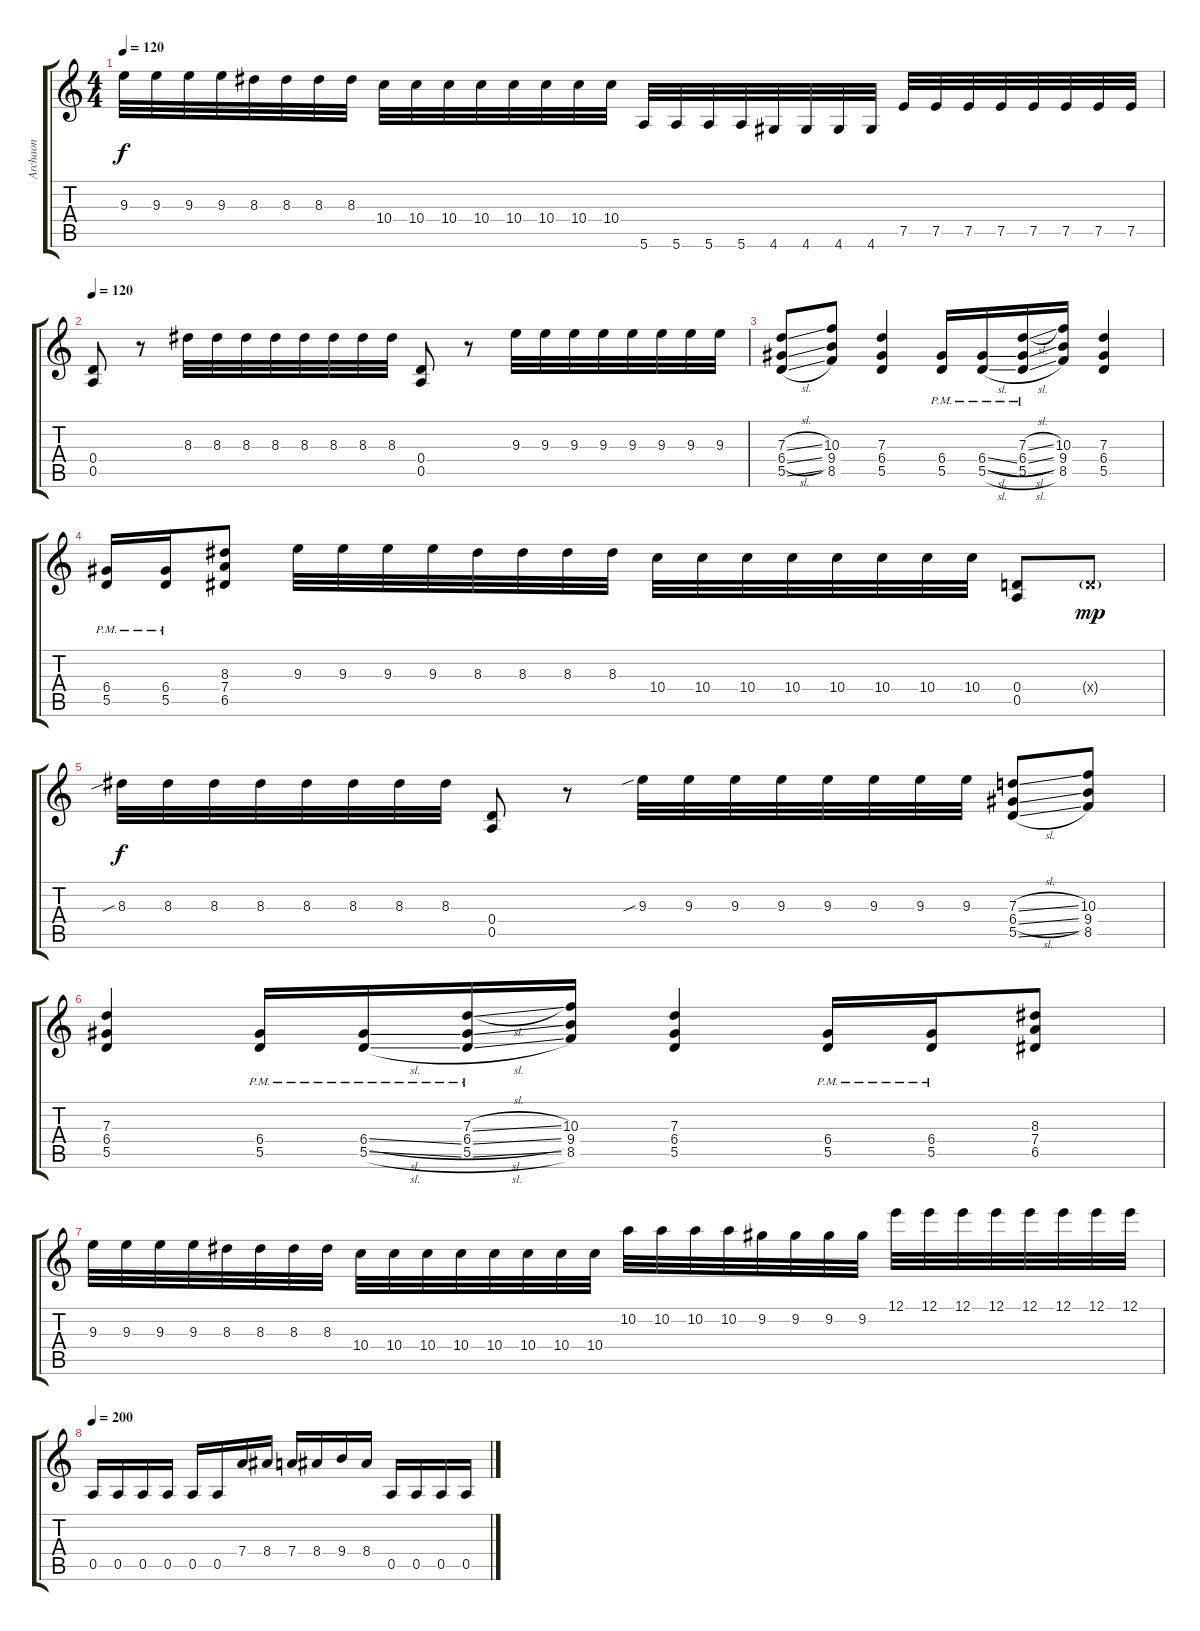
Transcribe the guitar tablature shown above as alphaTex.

\track ("Archaon" "Archaon") {instrument distortionguitar}
\staff {score tabs}
\tuning (E4 B3 G3 D3 A2 E2) {hide}
\ts (4 4)
\tempo 120
\clef g2
\ks c
9.3.32{dy f} 9.3.32 9.3.32 9.3.32 8.3.32 8.3.32 8.3.32 8.3.32 10.4.32 10.4.32 10.4.32 10.4.32 10.4.32 10.4.32 10.4.32 10.4.32 5.6.32 5.6.32 5.6.32 5.6.32 4.6.32 4.6.32 4.6.32 4.6.32 7.5.32 7.5.32 7.5.32 7.5.32 7.5.32 7.5.32 7.5.32 7.5.32 |
\tempo 120
(0.4 0.5).8 r.8 8.3.32 8.3.32 8.3.32 8.3.32 8.3.32 8.3.32 8.3.32 8.3.32 (0.4 0.5).8 r.8 9.3.32 9.3.32 9.3.32 9.3.32 9.3.32 9.3.32 9.3.32 9.3.32 |
(7.3{sl} 6.4{sl} 5.5{sl}).8 (10.3 9.4 8.5).8 (7.3 6.4 5.5).4 (6.4{pm} 5.5{pm}).16 (6.4{sl pm} 5.5{sl pm}).16 (7.3{sl pm} 6.4{sl pm} 5.5{sl pm}).16 (10.3 9.4 8.5).16 (7.3 6.4 5.5).4 |
(6.4{pm} 5.5{pm}).16 (6.4{pm} 5.5{pm}).16 (8.3 7.4 6.5).8 9.3.32 9.3.32 9.3.32 9.3.32 8.3.32 8.3.32 8.3.32 8.3.32 10.4.32 10.4.32 10.4.32 10.4.32 10.4.32 10.4.32 10.4.32 10.4.32 (0.4 0.5).8 0.4{g x}.8{dy mp} |
8.3{sib}.32{dy f} 8.3.32 8.3.32 8.3.32 8.3.32 8.3.32 8.3.32 8.3.32 (0.4 0.5).8 r.8 9.3{sib}.32 9.3.32 9.3.32 9.3.32 9.3.32 9.3.32 9.3.32 9.3.32 (7.3{sl} 6.4{sl} 5.5{sl}).8 (10.3 9.4 8.5).8 |
(7.3 6.4 5.5).4 (6.4{pm} 5.5{pm}).16 (6.4{sl pm} 5.5{sl pm}).16 (7.3{sl pm} 6.4{sl pm} 5.5{sl pm}).16 (10.3 9.4 8.5).16 (7.3 6.4 5.5).4 (6.4{pm} 5.5{pm}).16 (6.4{pm} 5.5{pm}).16 (8.3 7.4 6.5).8 |
9.3.32 9.3.32 9.3.32 9.3.32 8.3.32 8.3.32 8.3.32 8.3.32 10.4.32 10.4.32 10.4.32 10.4.32 10.4.32 10.4.32 10.4.32 10.4.32 10.2.32 10.2.32 10.2.32 10.2.32 9.2.32 9.2.32 9.2.32 9.2.32 12.1.32 12.1.32 12.1.32 12.1.32 12.1.32 12.1.32 12.1.32 12.1.32 |
\tempo 200
0.5.16 0.5.16 0.5.16 0.5.16 0.5.16 0.5.16 7.4.16 8.4.16 7.4.16 8.4.16 9.4.16 8.4.16 0.5.16 0.5.16 0.5.16 0.5.16
